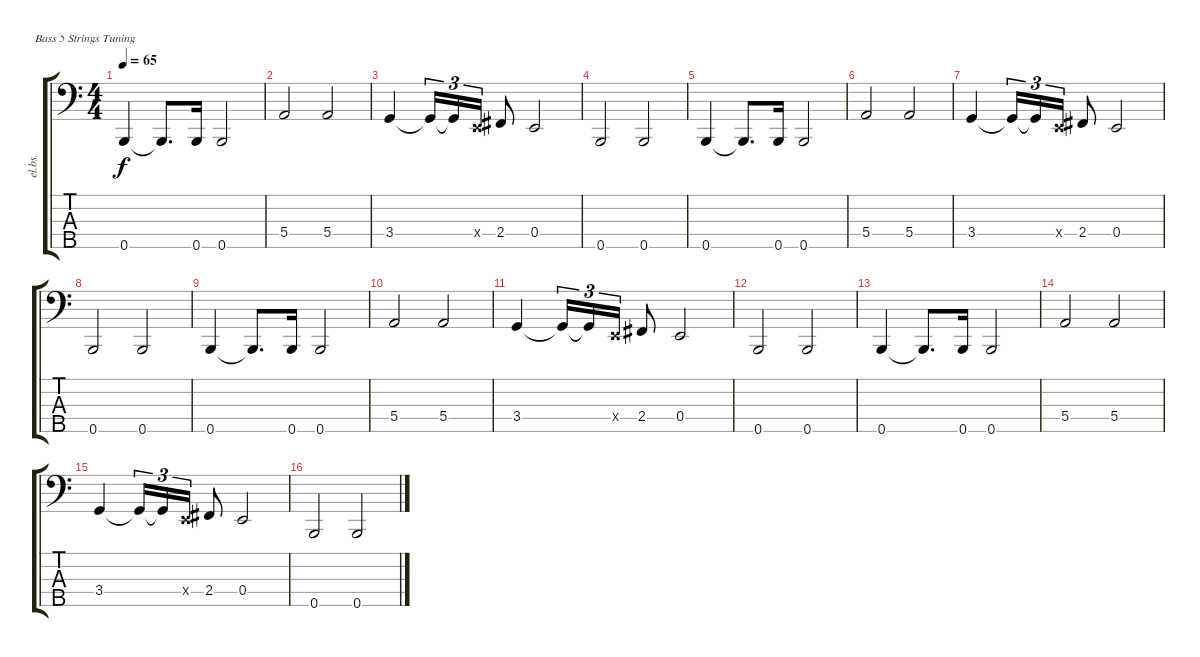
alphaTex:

\defaultSystemsLayout 4
\bracketExtendMode groupsimilarinstruments
\otherSystemsTrackNameOrientation horizontal
\track ("Bass" "el.bs.") {instrument electricbassfinger}
\staff {score tabs}
\tuning (G2 D2 A1 E1 B0)
\ts (4 4)
\tempo 65
\clef f4
\ks c
0.5.4{dy f} 0.5{t}.8{d} 0.5.16 0.5.2 |
5.4.2 5.4.2 |
3.4.4 3.4{t}.16{tu (3 2)} 3.4{t}.16{tu (3 2)} 0.4{x}.16{tu (3 2)} 2.4{acc #}.8 0.4.2 |
0.5.2 0.5.2 |
0.5.4 0.5{t}.8{d} 0.5.16 0.5.2 |
5.4.2 5.4.2 |
3.4.4 3.4{t}.16{tu (3 2)} 3.4{t}.16{tu (3 2)} 0.4{x}.16{tu (3 2)} 2.4{acc #}.8 0.4.2 |
0.5.2 0.5.2 |
0.5.4 0.5{t}.8{d} 0.5.16 0.5.2 |
5.4.2 5.4.2 |
3.4.4 3.4{t}.16{tu (3 2)} 3.4{t}.16{tu (3 2)} 0.4{x}.16{tu (3 2)} 2.4{acc #}.8 0.4.2 |
0.5.2 0.5.2 |
0.5.4 0.5{t}.8{d} 0.5.16 0.5.2 |
5.4.2 5.4.2 |
3.4.4 3.4{t}.16{tu (3 2)} 3.4{t}.16{tu (3 2)} 0.4{x}.16{tu (3 2)} 2.4{acc #}.8 0.4.2 |
0.5.2 0.5.2
